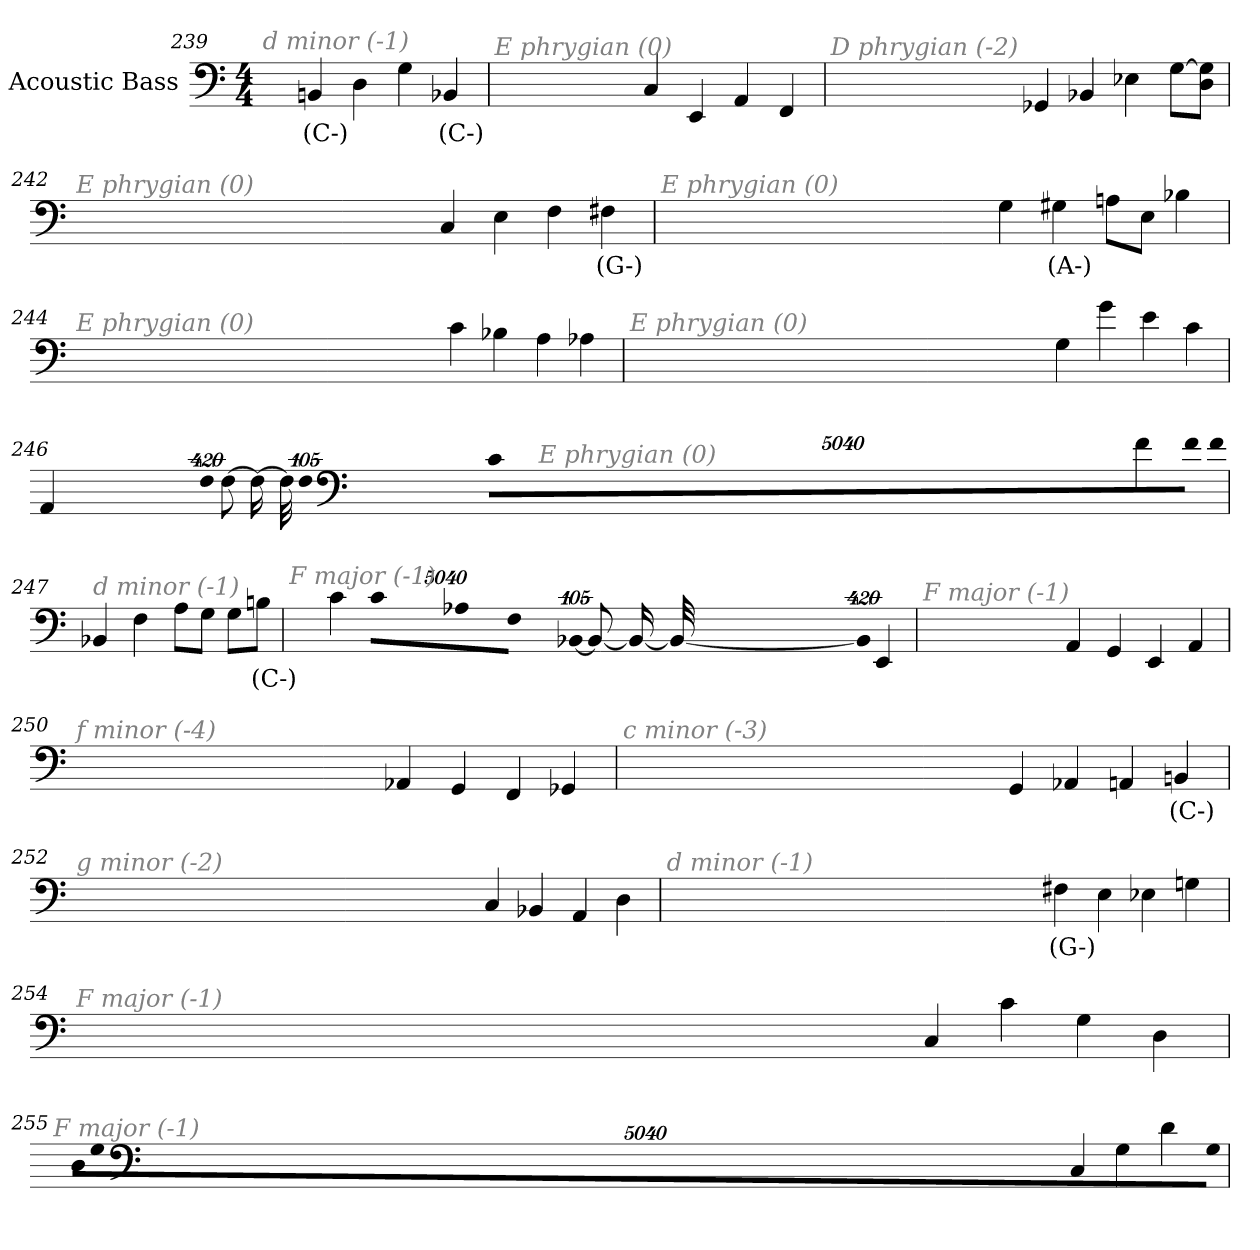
**kern	**text
*part1	*part1
*staff1	*staff1
*I"Acoustic Bass	*
*clefF4	*
*ITrd7c12	*
*k[]	*
*C:	*
*M4/4	*
=239	=239
!LO:TX:i:color=#808080:t=d minor (-1)	!
4BBBni	(C-)
4DD	.
4GG	.
4BBB-i	(C-)
=240	=240
!LO:TX:i:color=#808080:t=E phrygian (0)	!
4CC	.
4EEE	.
4AAA	.
4FFF	.
=241	=241
!LO:TX:i:color=#808080:t=D phrygian (-2)	!
4GGG-X	.
4BBB-X	.
4EE-X	.
[8GGL	.
8DD 8GG]J	.
=242	=242
!LO:TX:i:color=#808080:t=E phrygian (0)	!
4CC	.
4EE	.
4FF	.
4FF#Xi	(G-)
=243	=243
!LO:TX:i:color=#808080:t=E phrygian (0)	!
4GG	.
4GG#Xi	(A-)
8AAnL	.
8EEJ	.
4BB-X	.
=244	=244
!LO:TX:i:color=#808080:t=E phrygian (0)	!
4C	.
4BB-X	.
4AA	.
4AA-X	.
=245	=245
!LO:TX:i:color=#808080:t=E phrygian (0)	!
4GG	.
4G	.
4E	.
4C	.
=246	=246
!LO:TX:i:color=#808080:t=E phrygian (0)	!
4F	.
!LO:N:vis=8	!
40320%3347FL	.
!LO:N:vis=8	!
40320%3347F	.
!LO:N:vis=8	!
40320%3347CJ	.
!LO:N:vis=1024	!
[13440%13FF	.
8FF_	.
16FF_	.
32FF_	.
!LO:N:vis=1024%31	!
13440%407FF]	.
4AAA	.
=247	=247
!LO:TX:i:color=#808080:t=d minor (-1)	!
4BBB-X	.
4FF	.
8AAL	.
8GGJ	.
8GGL	.
8BBniJ	(C-)
=248	=248
!LO:TX:i:color=#808080:t=F major (-1)	!
4C	.
!LO:N:vis=8	!
40320%3347CL	.
!LO:N:vis=8	!
40320%3347AA-X	.
!LO:N:vis=8	!
40320%3347FFJ	.
!LO:N:vis=1024	!
[13440%13BBB-X	.
8BBB-_	.
16BBB-_	.
32BBB-_	.
!LO:N:vis=1024%31	!
13440%407BBB-]	.
4EEE	.
=249	=249
!LO:TX:i:color=#808080:t=F major (-1)	!
4AAA	.
4GGG	.
4EEE	.
4AAA	.
=250	=250
!LO:TX:i:color=#808080:t=f minor (-4)	!
4AAA-X	.
4GGG	.
4FFF	.
4GGG-X	.
=251	=251
!LO:TX:i:color=#808080:t=c minor (-3)	!
4GGG	.
4AAA-X	.
4AAAn	.
4BBBni	(C-)
=252	=252
!LO:TX:i:color=#808080:t=g minor (-2)	!
4CC	.
4BBB-X	.
4AAA	.
4DD	.
=253	=253
!LO:TX:i:color=#808080:t=d minor (-1)	!
4FF#Xi	(G-)
4EE	.
4EE-X	.
4GGn	.
=254	=254
!LO:TX:i:color=#808080:t=F major (-1)	!
4CC	.
4C	.
4GG	.
4DD	.
=255	=255
!LO:TX:i:color=#808080:t=F major (-1)	!
4CC	.
4GG	.
4D	.
!LO:N:vis=8	!
40320%3347GGL	.
!LO:N:vis=8	!
40320%3347GG	.
!LO:N:vis=8	!
40320%3347DDJ	.
=	=
*-	*-
